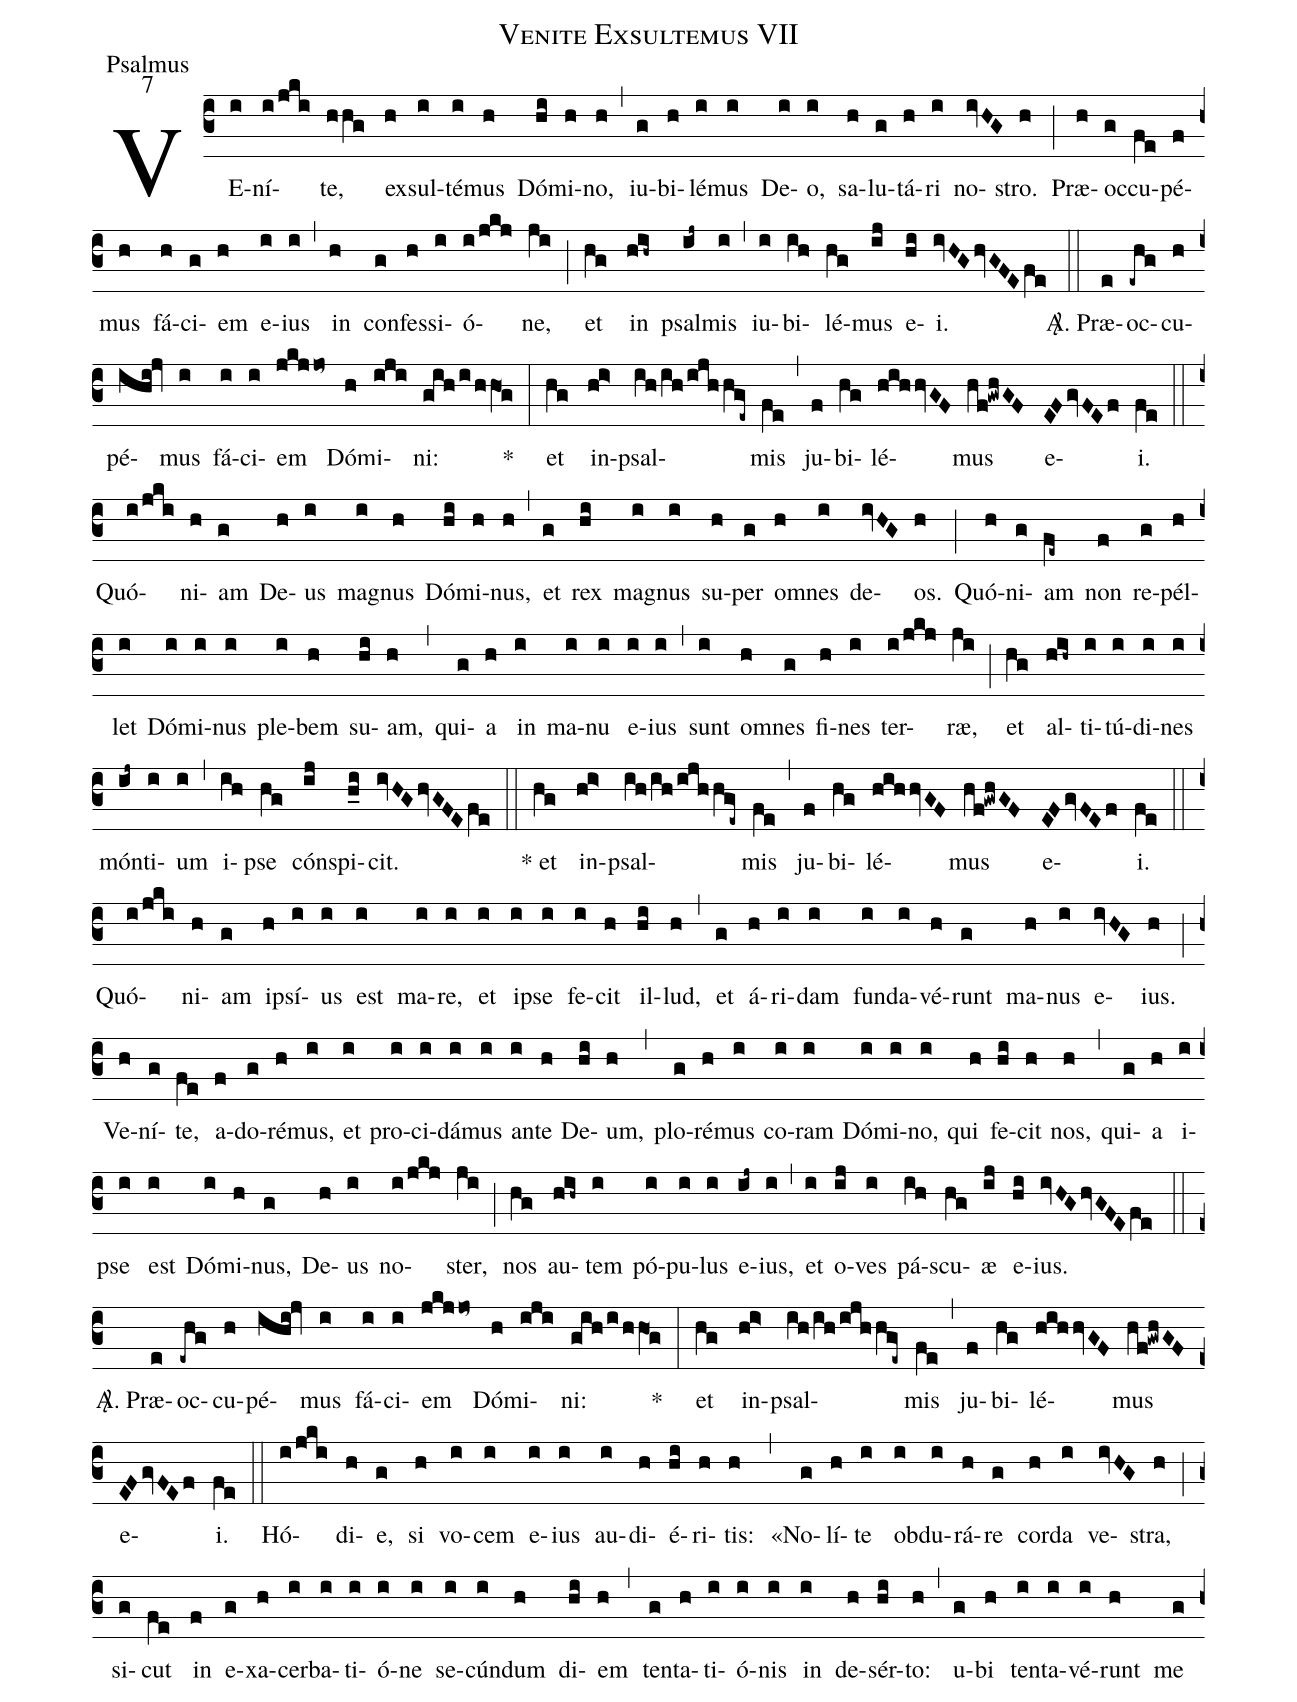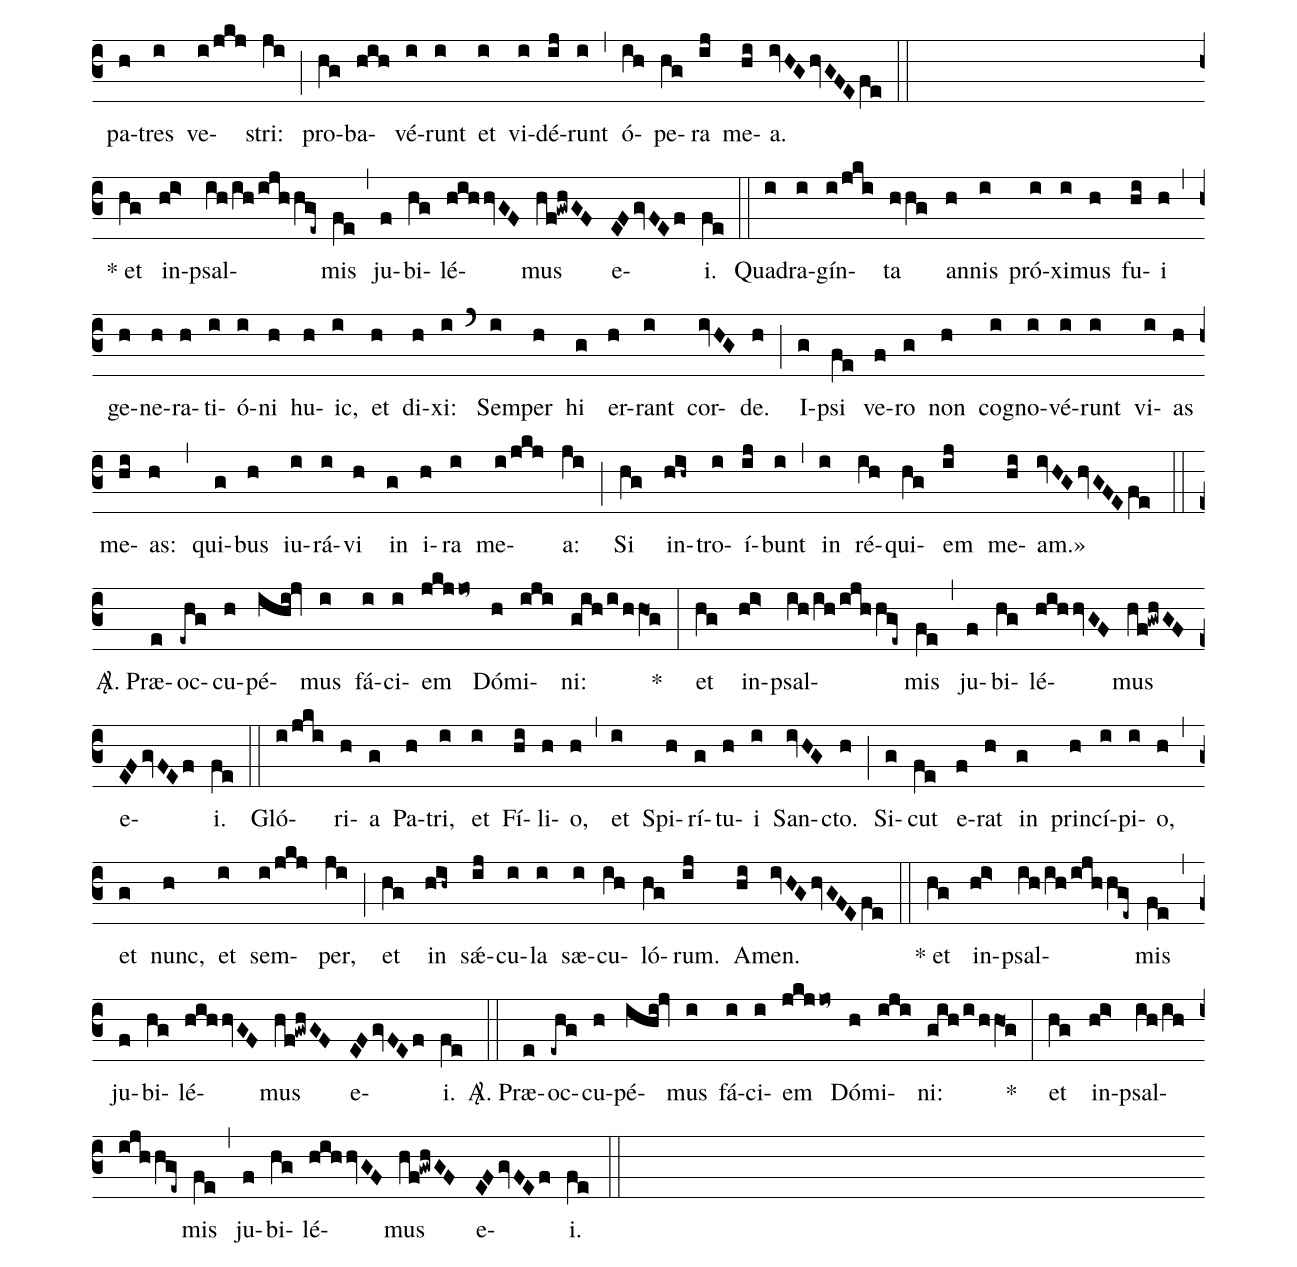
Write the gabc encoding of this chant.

name:Venite Exsultemus VII;
office-part:Psalmus;
mode:7;
%%
(c3)VE(i)ní(i/jki)te,(hhg) ex(h)sul(i)té(i)mus(h) Dó(hi)mi(h)no,(h) (,)
iu(g)bi(h)lé(i)mus(i) De(i)o,(i) sa(h)lu(g)tá(h)ri(i) no(ivHG)stro.(h) (;)
Præ(h)oc(g)cu(fe)pé(f)mus(h) fá(h)ci(g)em(h) e(i)ius(i) (,)
in(h) con(g)fes(h)si(i)ó(i/jkj)ne,(ji) (;)
et(hg) in(hih~) psal(ij~)mis(i) (,)
iu(i)bi(ih)lé(hg)mus(ij) e(hi)i.(ivHGhvGFEfe) (::)

<sp>A/</sp>. Præ(e)oc(-ehg)cu(h)pé(ihi!jv)mus(i) fá(i)ci(i)em(jkjjo~) Dó(h)mi(iji)ni:(gih/i/hhO1@g) *(:) et(hg) in(hi>)psal(ih/ih/ijh/hV@ge~)mis(fe) (,) ju(f)bi(hg)lé(hihhvGF)mus(hf!gwhGF) e(EFgvFEf)i.(fe) (::)

Quó(i/jki)ni(h)am(g) De(h)us(i) ma(i)gnus(h) Dó(hi)mi(h)nus,(h) (,)
et(g) rex(hi) ma(i)gnus(i) su(h)per(g) om(h)nes(i) de(ivHG)os.(h) (;)
Quó(h)ni(g)am(fe~) non(f) re(g)pél(h)let(i) Dó(i)mi(i)nus(i) ple(i)bem(h) su(hi)am,(h) (,)
qui(g)a(h) in(i) ma(i)nu(i) e(i)ius(i) (,)
sunt(i) om(h)nes(g) fi(h)nes(i) ter(i/jkj)ræ,(ji) (;)
et(hg) al(hih~)ti(i)tú(i)di(i)nes(i) món(ij~)ti(i)um(i) (,)
i(ih)pse(hg) cón(ij)spi(h_i)cit.(ivHGhvGFEfe) (::)

* et(hg) in(hi>)psal(ih/ih/ijh/hV@ge~)mis(fe) (,) ju(f)bi(hg)lé(hihhvGF)mus(hf!gwhGF) e(EFgvFEf)i.(fe) (::)

Quó(i/jki)ni(h)am(g) i(h)psí(i)us(i) est(i) ma(i)re,(i) et(i) i(i)pse(i) fe(i)cit(h) il(hi)lud,(h) (,)
et(g) á(h)ri(i)dam(i) fun(i)da(i)vé(h)runt(g) ma(h)nus(i) e(ivHG)ius.(h) (;)
Ve(h)ní(g)te,(fe) a(f)do(g)ré(h)mus,(i) et(i) pro(i)ci(i)dá(i)mus(i) an(i)te(h) De(hi)um,(h) (,)
plo(g)ré(h)mus(i) co(i)ram(i) Dó(i)mi(i)no,(i) qui(h) fe(hi)cit(h) nos,(h) (,)
qui(g)a(h) i(i)pse(i) est(i) Dó(i)mi(h)nus,(g) De(h)us(i) no(i/jkj)ster,(ji) (;)
nos(hg) au(hih~)tem(i) pó(i)pu(i)lus(i) e(ij~)ius,(i) (,)
et(i) o(ij)ves(i) pá(ih)scu(hg)æ(ij) e(hi)ius.(ivHGhvGFEfe) (::)

<sp>A/</sp>. Præ(e)oc(-ehg)cu(h)pé(ihi!jv)mus(i) fá(i)ci(i)em(jkjjo~) Dó(h)mi(iji)ni:(gih/i/hhO1@g) *(:) et(hg) in(hi>)psal(ih/ih/ijh/hV@ge~)mis(fe) (,) ju(f)bi(hg)lé(hihhvGF)mus(hf!gwhGF) e(EFgvFEf)i.(fe) (::)

Hó(i/jki)di(h)e,(g) si(h) vo(i)cem(i) e(i)ius(i) au(i)di(h)é(hi)ri(h)tis:(h) (,)
«No(g)lí(h)te(i) ob(i)du(i)rá(h)re(g) cor(h)da(i) ve(ivHG)stra,(h) (;)
si(g)cut(fe) in(f) e(g)xa(h)cer(i)ba(i)ti(i)ó(i)ne(i) se(i)cún(i)dum(h) di(hi)em(h) (,)
ten(g)ta(h)ti(i)ó(i)nis(i) in(i) de(h)sér(hi)to:(h) (,)
u(g)bi(h) ten(i)ta(i)vé(i)runt(h) me(g) pa(h)tres(i) ve(i/jkj)stri:(ji) (;)
pro(hg)ba(hih)vé(i)runt(i) et(i) vi(i)dé(ij)runt(i) (,)
ó(ih)pe(hg)ra(ij) me(hi)a.(ivHGhvGFEfe) (::Z)

* et(hg) in(hi>)psal(ih/ih/ijh/hV@ge~)mis(fe) (,) ju(f)bi(hg)lé(hihhvGF)mus(hf!gwhGF) e(EFgvFEf)i.(fe) (::)

Qua(i)dra(i)gín(i/jki)ta(hhg) an(h)nis(i) pró(i)xi(i)mus(h) fu(hi)i(h) (,)
ge(h)ne(h)ra(h)ti(i)ó(i)ni(h) hu(h)ic,(i) et(h) di(h)xi:(i) (`) Sem(i)per(h) hi(g) er(h)rant(i) cor(ivHG)de.(h) (;)
I(g)psi(fe) ve(f)ro(g) non(h) co(i)gno(i)vé(i)runt(i) vi(i)as(h) me(hi)as:(h) (,)
qui(g)bus(h) iu(i)rá(i)vi(h) in(g) i(h)ra(i) me(i/jkj)a:(ji) (;)
Si(hg) in(hih~)tro(i)í(ij)bunt(i) (,)
in(i) ré(ih)qui(hg)em(ij) me(hi)am.»(ivHGhvGFEfe) (::)

<sp>A/</sp>. Præ(e)oc(-ehg)cu(h)pé(ihi!jv)mus(i) fá(i)ci(i)em(jkjjo~) Dó(h)mi(iji)ni:(gih/i/hhO1@g) *(:) et(hg) in(hi>)psal(ih/ih/ijh/hV@ge~)mis(fe) (,) ju(f)bi(hg)lé(hihhvGF)mus(hf!gwhGF) e(EFgvFEf)i.(fe) (::)

Gló(i/jki)ri(h)a(g) Pa(h)tri,(i) et(i) Fí(hi)li(h)o,(h) (,)
et(i) Spi(h)rí(g)tu(h)i(i) San(ivHG)cto.(h) (;)
Si(g)cut(fe) e(f)rat(h) in(g) prin(h)cí(i)pi(i)o,(h) (,)
et(g) nunc,(h) et(i) sem(i/jkj)per,(ji) (;)
et(hg) in(hih~)  sǽ(ij)cu(i)la(i) sæ(i)cu(ih)ló(hg)rum.(ij) A(hi)men.(ivHGhvGFEfe) (::)

* et(hg) in(hi>)psal(ih/ih/ijh/hV@ge~)mis(fe) (,) ju(f)bi(hg)lé(hihhvGF)mus(hf!gwhGF) e(EFgvFEf)i.(fe) (::)
<sp>A/</sp>. Præ(e)oc(-ehg)cu(h)pé(ihi!jv)mus(i) fá(i)ci(i)em(jkjjo~) Dó(h)mi(iji)ni:(gih/i/hhO1@g) *(:) et(hg) in(hi>)psal(ih/ih/ijh/hV@ge~)mis(fe) (,) ju(f)bi(hg)lé(hihhvGF)mus(hf!gwhGF) e(EFgvFEf)i.(fe) (::)
